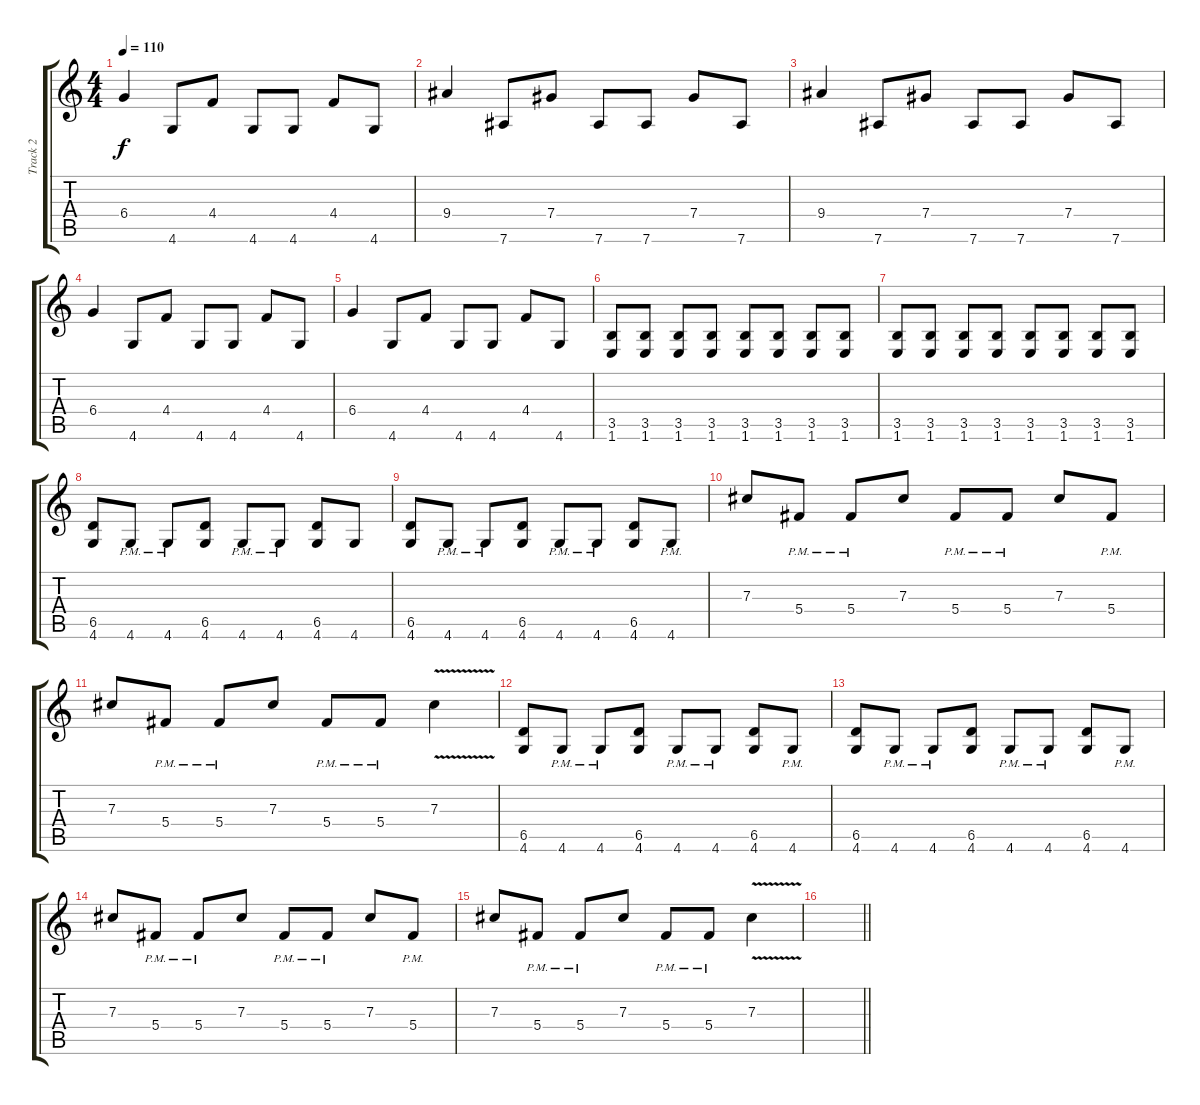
\track ("Track 2" "Track 2") {instrument distortionguitar}
\staff {score tabs}
\tuning (Eb4 Bb3 Gb3 Db3 Ab2 Eb2) {hide}
\ts (4 4)
\tempo 110
\clef g2
\ks c
6.4.4{dy f} 4.6.8 4.4.8 4.6.8 4.6.8 4.4.8 4.6.8 |
9.4.4 7.6.8 7.4.8 7.6.8 7.6.8 7.4.8 7.6.8 |
9.4.4 7.6.8 7.4.8 7.6.8 7.6.8 7.4.8 7.6.8 |
6.4.4 4.6.8 4.4.8 4.6.8 4.6.8 4.4.8 4.6.8 |
6.4.4 4.6.8 4.4.8 4.6.8 4.6.8 4.4.8 4.6.8 |
(3.5 1.6).8 (3.5 1.6).8 (3.5 1.6).8 (3.5 1.6).8 (3.5 1.6).8 (3.5 1.6).8 (3.5 1.6).8 (3.5 1.6).8 |
(3.5 1.6).8 (3.5 1.6).8 (3.5 1.6).8 (3.5 1.6).8 (3.5 1.6).8 (3.5 1.6).8 (3.5 1.6).8 (3.5 1.6).8 |
(6.5 4.6).8 4.6{pm}.8 4.6{pm}.8 (6.5 4.6).8 4.6{pm}.8 4.6{pm}.8 (6.5 4.6).8 4.6.8 |
(6.5 4.6).8 4.6{pm}.8 4.6{pm}.8 (6.5 4.6).8 4.6{pm}.8 4.6{pm}.8 (6.5 4.6).8 4.6{pm}.8 |
7.3.8 5.4{pm}.8 5.4{pm}.8 7.3.8 5.4{pm}.8 5.4{pm}.8 7.3.8 5.4{pm}.8 |
7.3.8 5.4{pm}.8 5.4{pm}.8 7.3.8 5.4{pm}.8 5.4{pm}.8 7.3{v}.4 |
(6.5 4.6).8 4.6{pm}.8 4.6{pm}.8 (6.5 4.6).8 4.6{pm}.8 4.6{pm}.8 (6.5 4.6).8 4.6{pm}.8 |
(6.5 4.6).8 4.6{pm}.8 4.6{pm}.8 (6.5 4.6).8 4.6{pm}.8 4.6{pm}.8 (6.5 4.6).8 4.6{pm}.8 |
7.3.8 5.4{pm}.8 5.4{pm}.8 7.3.8 5.4{pm}.8 5.4{pm}.8 7.3.8 5.4{pm}.8 |
7.3.8 5.4{pm}.8 5.4{pm}.8 7.3.8 5.4{pm}.8 5.4{pm}.8 7.3{v}.4 |
\barLineRight lightlight
